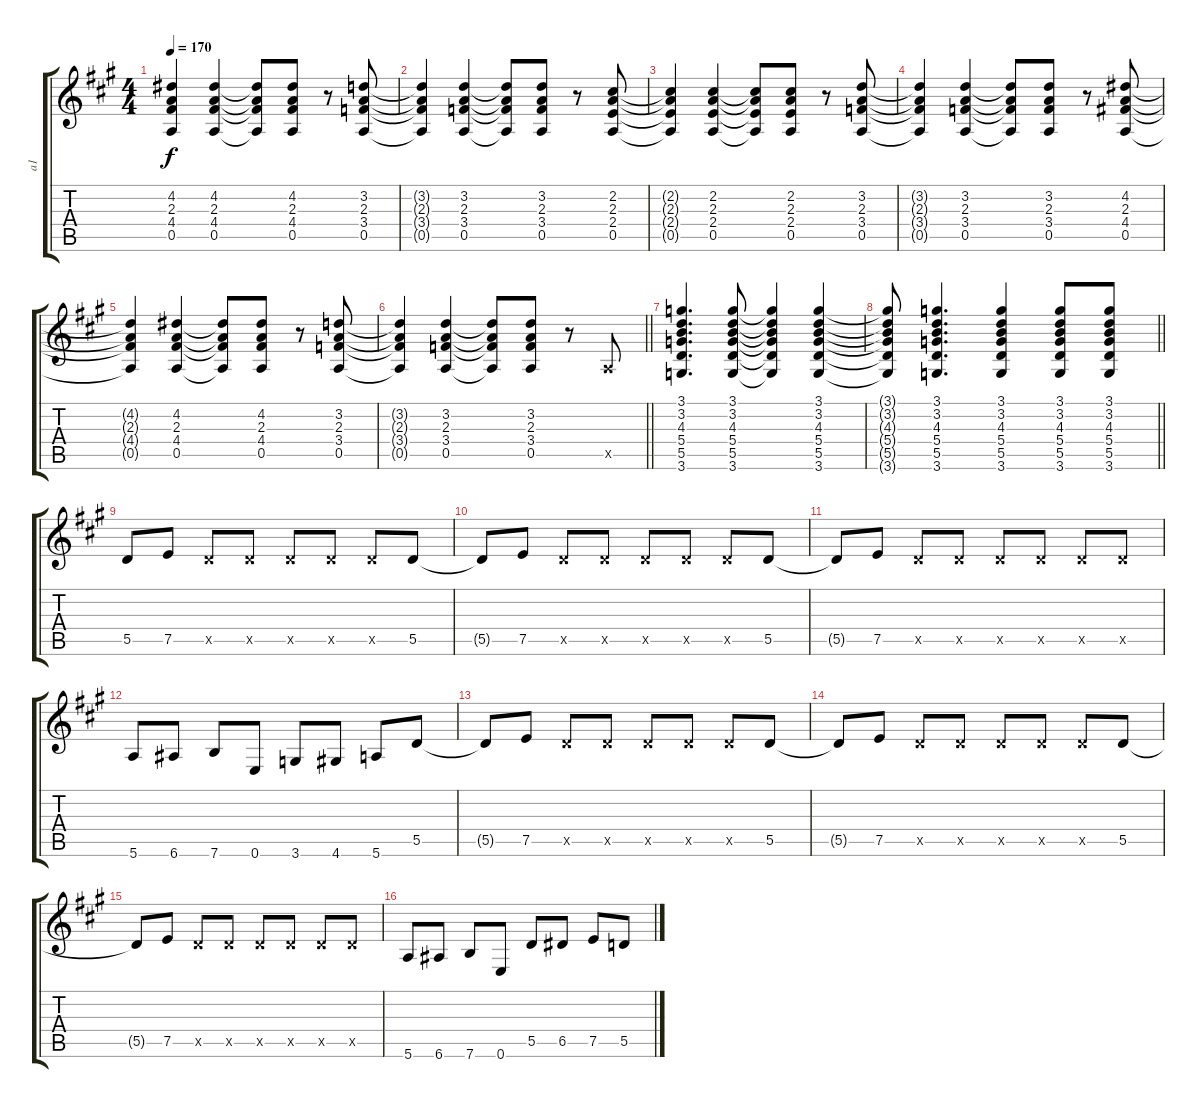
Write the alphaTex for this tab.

\track ("a1" "a1") {instrument acousticguitarsteel}
\staff {score tabs}
\tuning (E4 B3 G3 D3 A2 E2) {hide}
\ts (4 4)
\tempo 170
\clef g2
\ks a
(4.2{t} 2.3{t} 4.4{t} 0.5{t}).4{dy f} (4.2 2.3 4.4 0.5).4 (4.2{t} 2.3{t} 4.4{t} 0.5{t}).8 (4.2 2.3 4.4 0.5).8 r.8 (3.2 2.3 3.4 0.5).8 |
(3.2{t} 2.3{t} 3.4{t} 0.5{t}).4 (3.2 2.3 3.4 0.5).4 (3.2{t} 2.3{t} 3.4{t} 0.5{t}).8 (3.2 2.3 3.4 0.5).8 r.8 (2.2 2.3 2.4 0.5).8 |
(2.2{t} 2.3{t} 2.4{t} 0.5{t}).4 (2.2 2.3 2.4 0.5).4 (2.2{t} 2.3{t} 2.4{t} 0.5{t}).8 (2.2 2.3 2.4 0.5).8 r.8 (3.2 2.3 3.4 0.5).8 |
(3.2{t} 2.3{t} 3.4{t} 0.5{t}).4 (3.2 2.3 3.4 0.5).4 (3.2{t} 2.3{t} 3.4{t} 0.5{t}).8 (3.2 2.3 3.4 0.5).8 r.8 (4.2 2.3 4.4 0.5).8 |
(4.2{t} 2.3{t} 4.4{t} 0.5{t}).4 (4.2 2.3 4.4 0.5).4 (4.2{t} 2.3{t} 4.4{t} 0.5{t}).8 (4.2 2.3 4.4 0.5).8 r.8 (3.2 2.3 3.4 0.5).8 |
\barLineRight lightlight
(3.2{t} 2.3{t} 3.4{t} 0.5{t}).4 (3.2 2.3 3.4 0.5).4 (3.2{t} 2.3{t} 3.4{t} 0.5{t}).8 (3.2 2.3 3.4 0.5).8 r.8 0.5{x}.8 |
(3.1 3.2 4.3 5.4 5.5 3.6).4{d} (3.1 3.2 4.3 5.4 5.5 3.6).8 (3.1{t} 3.2{t} 4.3{t} 5.4{t} 5.5{t} 3.6{t}).4 (3.1 3.2 4.3 5.4 5.5 3.6).4 |
\barLineRight lightlight
(3.1{t} 3.2{t} 4.3{t} 5.4{t} 5.5{t} 3.6{t}).8 (3.1 3.2 4.3 5.4 5.5 3.6).4{d} (3.1 3.2 4.3 5.4 5.5 3.6).4 (3.1 3.2 4.3 5.4 5.5 3.6).8 (3.1 3.2 4.3 5.4 5.5 3.6).8 |
\section ("" " ")
5.5.8 7.5.8 5.5{x}.8 5.5{x}.8 5.5{x}.8 5.5{x}.8 5.5{x}.8 5.5.8 |
5.5{t}.8 7.5.8 5.5{x}.8 5.5{x}.8 5.5{x}.8 5.5{x}.8 5.5{x}.8 5.5.8 |
5.5{t}.8 7.5.8 5.5{x}.8 5.5{x}.8 5.5{x}.8 5.5{x}.8 5.5{x}.8 5.5{x}.8 |
5.6.8 6.6.8 7.6.8 0.6.8 3.6.8 4.6.8 5.6.8 5.5.8 |
5.5{t}.8 7.5.8 5.5{x}.8 5.5{x}.8 5.5{x}.8 5.5{x}.8 5.5{x}.8 5.5.8 |
5.5{t}.8 7.5.8 5.5{x}.8 5.5{x}.8 5.5{x}.8 5.5{x}.8 5.5{x}.8 5.5.8 |
5.5{t}.8 7.5.8 5.5{x}.8 5.5{x}.8 5.5{x}.8 5.5{x}.8 5.5{x}.8 5.5{x}.8 |
5.6.8 6.6.8 7.6.8 0.6.8 5.5.8 6.5.8 7.5.8 5.5.8
